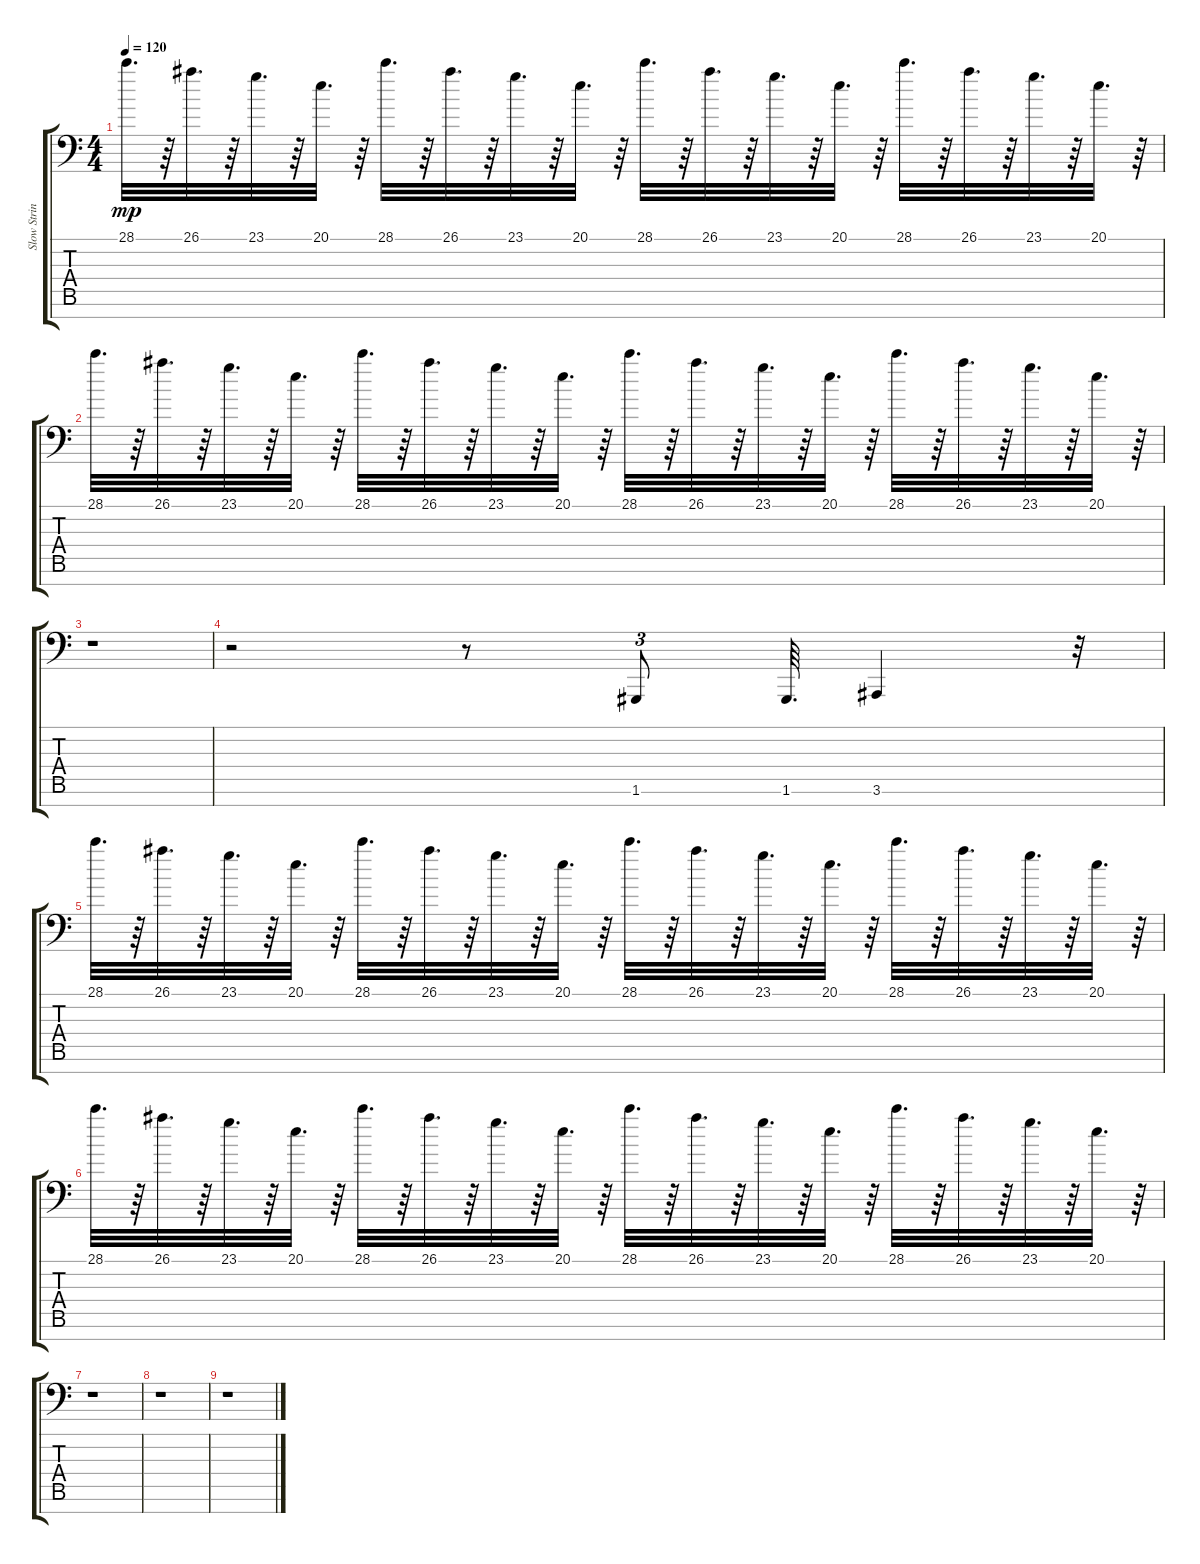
\track ("Slow Strings" "Slow Strin") {instrument stringensemble2}
\staff {score tabs}
\tuning (Ab3 Eb3 Bb2 F2 C2 G1 D1) {hide}
\ts (4 4)
\tempo 120
\clef f4
\ks c
28.1.32{d dy mp} r.64 26.1.32{d} r.64 23.1.32{d} r.64 20.1.32{d} r.64 28.1.32{d} r.64 26.1.32{d} r.64 23.1.32{d} r.64 20.1.32{d} r.64 28.1.32{d} r.64 26.1.32{d} r.64 23.1.32{d} r.64 20.1.32{d} r.64 28.1.32{d} r.64 26.1.32{d} r.64 23.1.32{d} r.64 20.1.32{d} r.64 |
28.1.32{d} r.64 26.1.32{d} r.64 23.1.32{d} r.64 20.1.32{d} r.64 28.1.32{d} r.64 26.1.32{d} r.64 23.1.32{d} r.64 20.1.32{d} r.64 28.1.32{d} r.64 26.1.32{d} r.64 23.1.32{d} r.64 20.1.32{d} r.64 28.1.32{d} r.64 26.1.32{d} r.64 23.1.32{d} r.64 20.1.32{d} r.64 |
r.1 |
r.2 r.8 1.6.8{tu (3 2)} 1.6.64{d} 3.6.4 r.32{tu (3 2)} |
28.1.32{d} r.64 26.1.32{d} r.64 23.1.32{d} r.64 20.1.32{d} r.64 28.1.32{d} r.64 26.1.32{d} r.64 23.1.32{d} r.64 20.1.32{d} r.64 28.1.32{d} r.64 26.1.32{d} r.64 23.1.32{d} r.64 20.1.32{d} r.64 28.1.32{d} r.64 26.1.32{d} r.64 23.1.32{d} r.64 20.1.32{d} r.64 |
28.1.32{d} r.64 26.1.32{d} r.64 23.1.32{d} r.64 20.1.32{d} r.64 28.1.32{d} r.64 26.1.32{d} r.64 23.1.32{d} r.64 20.1.32{d} r.64 28.1.32{d} r.64 26.1.32{d} r.64 23.1.32{d} r.64 20.1.32{d} r.64 28.1.32{d} r.64 26.1.32{d} r.64 23.1.32{d} r.64 20.1.32{d} r.64 |
r.1 |
r.1 |
r.1
